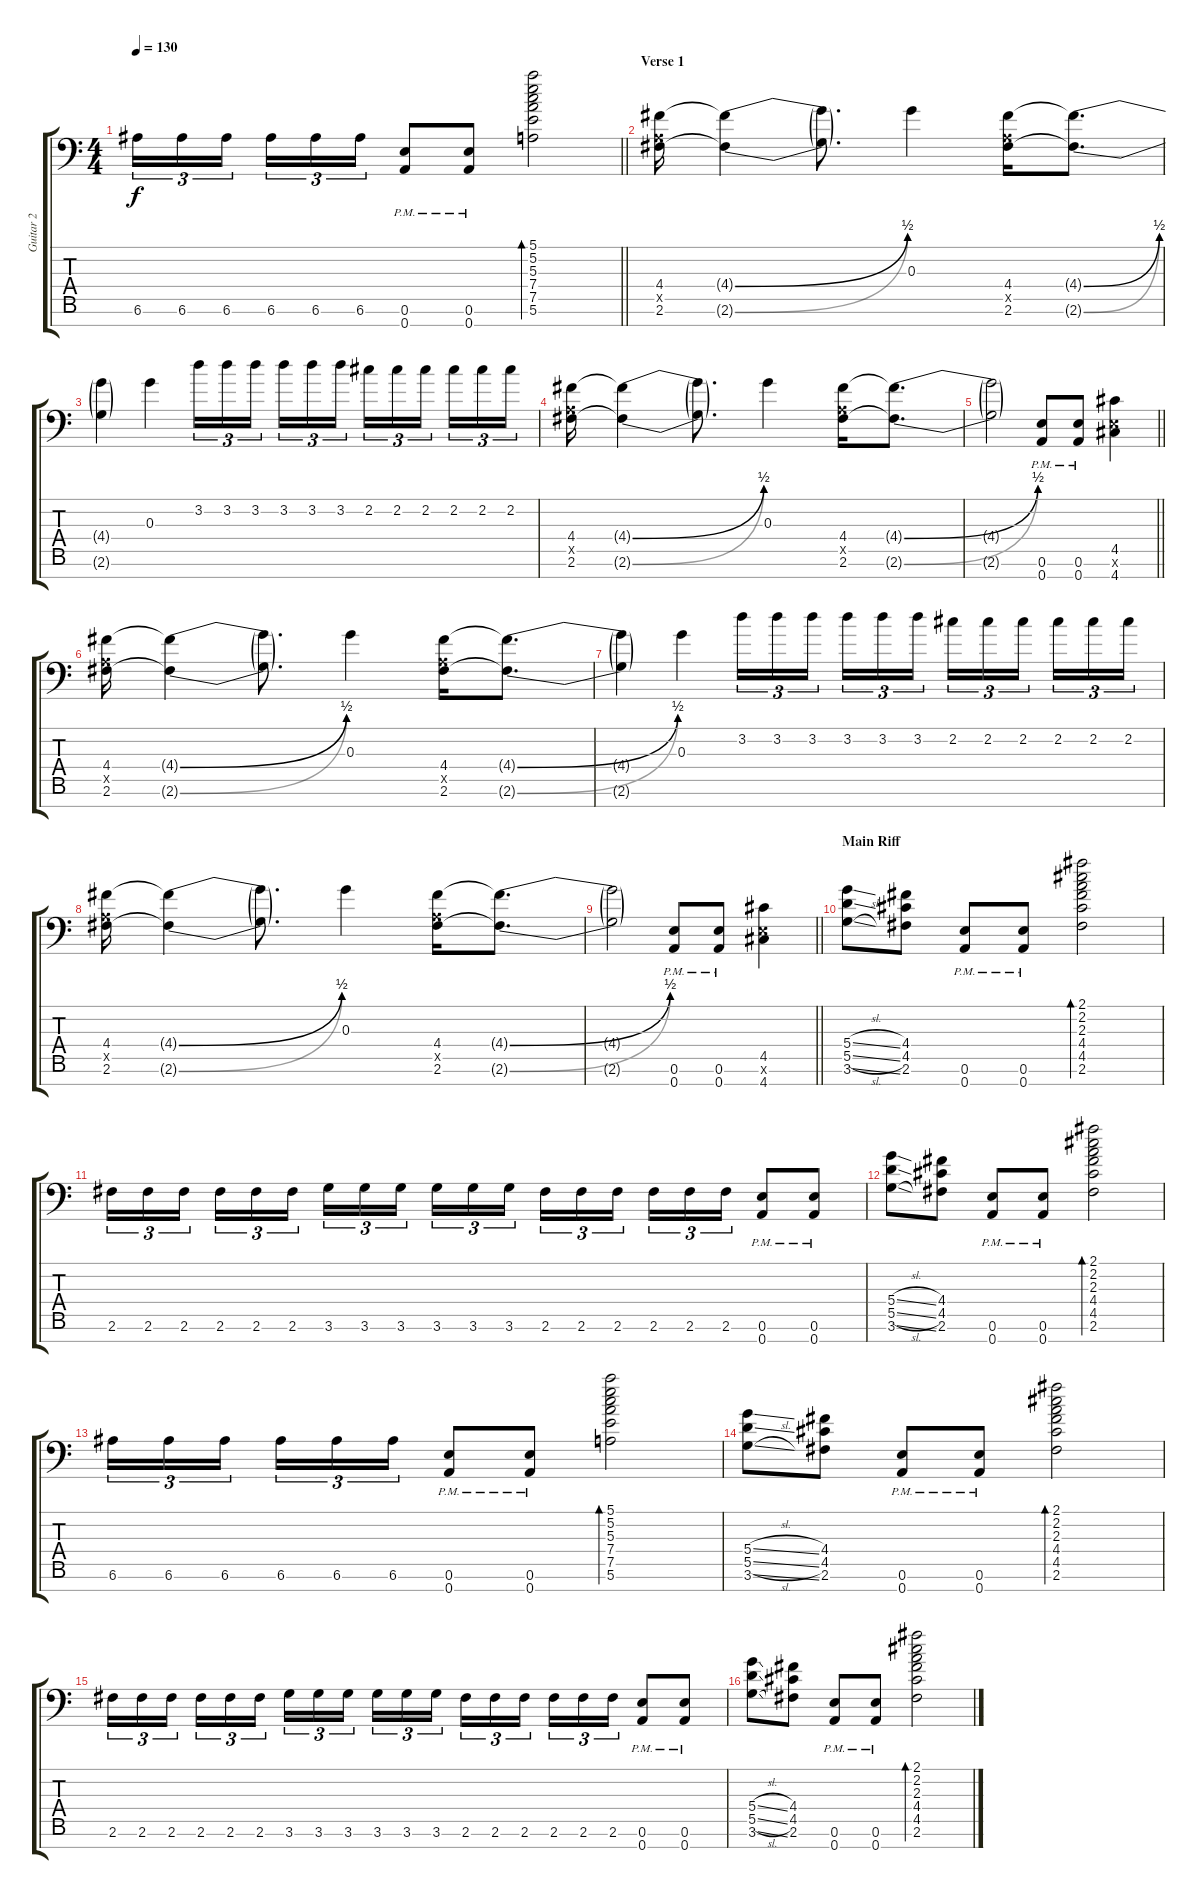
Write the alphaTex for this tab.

\track ("Guitar 2" "Guitar 2") {instrument distortionguitar}
\staff {score tabs}
\tuning (E4 B3 G3 D3 A2 E2 A1) {hide}
\ts (4 4)
\tempo 130
\clef f4
\barLineRight lightlight
\ks c
6.6.16{tu (3 2) dy f} 6.6.16{tu (3 2)} 6.6.16{tu (3 2) beam splitsecondary} 6.6.16{tu (3 2)} 6.6.16{tu (3 2)} 6.6.16{tu (3 2)} (0.6{pm} 0.7{pm}).8 (0.6{pm} 0.7{pm}).8 (5.1 5.2 5.3 7.4 7.5 5.6).2{bd 60} |
\section ("" "Verse 1")
(4.4 0.5{x} 2.6).16 (4.4{be (bend 0 0 60 2) t} 2.6{be (bend 0 0 60 2) t}).4 (4.4{t} 2.6{t}).8{d} 0.3.4 (4.4 0.5{x} 2.6).16 (4.4{be (bend 0 0 60 2) t} 2.6{be (bend 0 0 60 2) t}).8{d} |
(4.4{t} 2.6{t}).4 0.3.4 3.2.16{tu (3 2)} 3.2.16{tu (3 2)} 3.2.16{tu (3 2) beam splitsecondary} 3.2.16{tu (3 2)} 3.2.16{tu (3 2)} 3.2.16{tu (3 2)} 2.2.16{tu (3 2)} 2.2.16{tu (3 2)} 2.2.16{tu (3 2) beam splitsecondary} 2.2.16{tu (3 2)} 2.2.16{tu (3 2)} 2.2.16{tu (3 2)} |
(4.4 0.5{x} 2.6).16 (4.4{be (bend 0 0 60 2) t} 2.6{be (bend 0 0 60 2) t}).4 (4.4{t} 2.6{t}).8{d} 0.3.4 (4.4 0.5{x} 2.6).16 (4.4{be (bend 0 0 60 2) t} 2.6{be (bend 0 0 60 2) t}).8{d} |
\barLineRight lightlight
(4.4{t} 2.6{t}).2 (0.6{pm} 0.7{pm}).8 (0.6{pm} 0.7{pm}).8 (4.5 0.6{x} 4.7).4 |
(4.4 0.5{x} 2.6).16 (4.4{be (bend 0 0 60 2) t} 2.6{be (bend 0 0 60 2) t}).4 (4.4{t} 2.6{t}).8{d} 0.3.4 (4.4 0.5{x} 2.6).16 (4.4{be (bend 0 0 60 2) t} 2.6{be (bend 0 0 60 2) t}).8{d} |
(4.4{t} 2.6{t}).4 0.3.4 3.2.16{tu (3 2)} 3.2.16{tu (3 2)} 3.2.16{tu (3 2) beam splitsecondary} 3.2.16{tu (3 2)} 3.2.16{tu (3 2)} 3.2.16{tu (3 2)} 2.2.16{tu (3 2)} 2.2.16{tu (3 2)} 2.2.16{tu (3 2) beam splitsecondary} 2.2.16{tu (3 2)} 2.2.16{tu (3 2)} 2.2.16{tu (3 2)} |
(4.4 0.5{x} 2.6).16 (4.4{be (bend 0 0 60 2) t} 2.6{be (bend 0 0 60 2) t}).4 (4.4{t} 2.6{t}).8{d} 0.3.4 (4.4 0.5{x} 2.6).16 (4.4{be (bend 0 0 60 2) t} 2.6{be (bend 0 0 60 2) t}).8{d} |
\barLineRight lightlight
(4.4{t} 2.6{t}).2 (0.6{pm} 0.7{pm}).8 (0.6{pm} 0.7{pm}).8 (4.5 0.6{x} 4.7).4 |
\section ("" "Main Riff")
(5.4{sl} 5.5{sl} 3.6{sl}).8 (4.4 4.5 2.6).8 (0.6{pm} 0.7{pm}).8 (0.6{pm} 0.7{pm}).8 (2.1 2.2 2.3 4.4 4.5 2.6).2{bd 60} |
2.6.16{tu (3 2)} 2.6.16{tu (3 2)} 2.6.16{tu (3 2) beam splitsecondary} 2.6.16{tu (3 2)} 2.6.16{tu (3 2)} 2.6.16{tu (3 2)} 3.6.16{tu (3 2)} 3.6.16{tu (3 2)} 3.6.16{tu (3 2) beam splitsecondary} 3.6.16{tu (3 2)} 3.6.16{tu (3 2)} 3.6.16{tu (3 2)} 2.6.16{tu (3 2)} 2.6.16{tu (3 2)} 2.6.16{tu (3 2) beam splitsecondary} 2.6.16{tu (3 2)} 2.6.16{tu (3 2)} 2.6.16{tu (3 2)} (0.6{pm} 0.7{pm}).8 (0.6{pm} 0.7{pm}).8 |
(5.4{sl} 5.5{sl} 3.6{sl}).8 (4.4 4.5 2.6).8 (0.6{pm} 0.7{pm}).8 (0.6{pm} 0.7{pm}).8 (2.1 2.2 2.3 4.4 4.5 2.6).2{bd 60} |
6.6.16{tu (3 2)} 6.6.16{tu (3 2)} 6.6.16{tu (3 2) beam splitsecondary} 6.6.16{tu (3 2)} 6.6.16{tu (3 2)} 6.6.16{tu (3 2)} (0.6{pm} 0.7{pm}).8 (0.6{pm} 0.7{pm}).8 (5.1 5.2 5.3 7.4 7.5 5.6).2{bd 60} |
(5.4{sl} 5.5{sl} 3.6{sl}).8 (4.4 4.5 2.6).8 (0.6{pm} 0.7{pm}).8 (0.6{pm} 0.7{pm}).8 (2.1 2.2 2.3 4.4 4.5 2.6).2{bd 60} |
2.6.16{tu (3 2)} 2.6.16{tu (3 2)} 2.6.16{tu (3 2) beam splitsecondary} 2.6.16{tu (3 2)} 2.6.16{tu (3 2)} 2.6.16{tu (3 2)} 3.6.16{tu (3 2)} 3.6.16{tu (3 2)} 3.6.16{tu (3 2) beam splitsecondary} 3.6.16{tu (3 2)} 3.6.16{tu (3 2)} 3.6.16{tu (3 2)} 2.6.16{tu (3 2)} 2.6.16{tu (3 2)} 2.6.16{tu (3 2) beam splitsecondary} 2.6.16{tu (3 2)} 2.6.16{tu (3 2)} 2.6.16{tu (3 2)} (0.6{pm} 0.7{pm}).8 (0.6{pm} 0.7{pm}).8 |
(5.4{sl} 5.5{sl} 3.6{sl}).8 (4.4 4.5 2.6).8 (0.6{pm} 0.7{pm}).8 (0.6{pm} 0.7{pm}).8 (2.1 2.2 2.3 4.4 4.5 2.6).2{bd 60}
